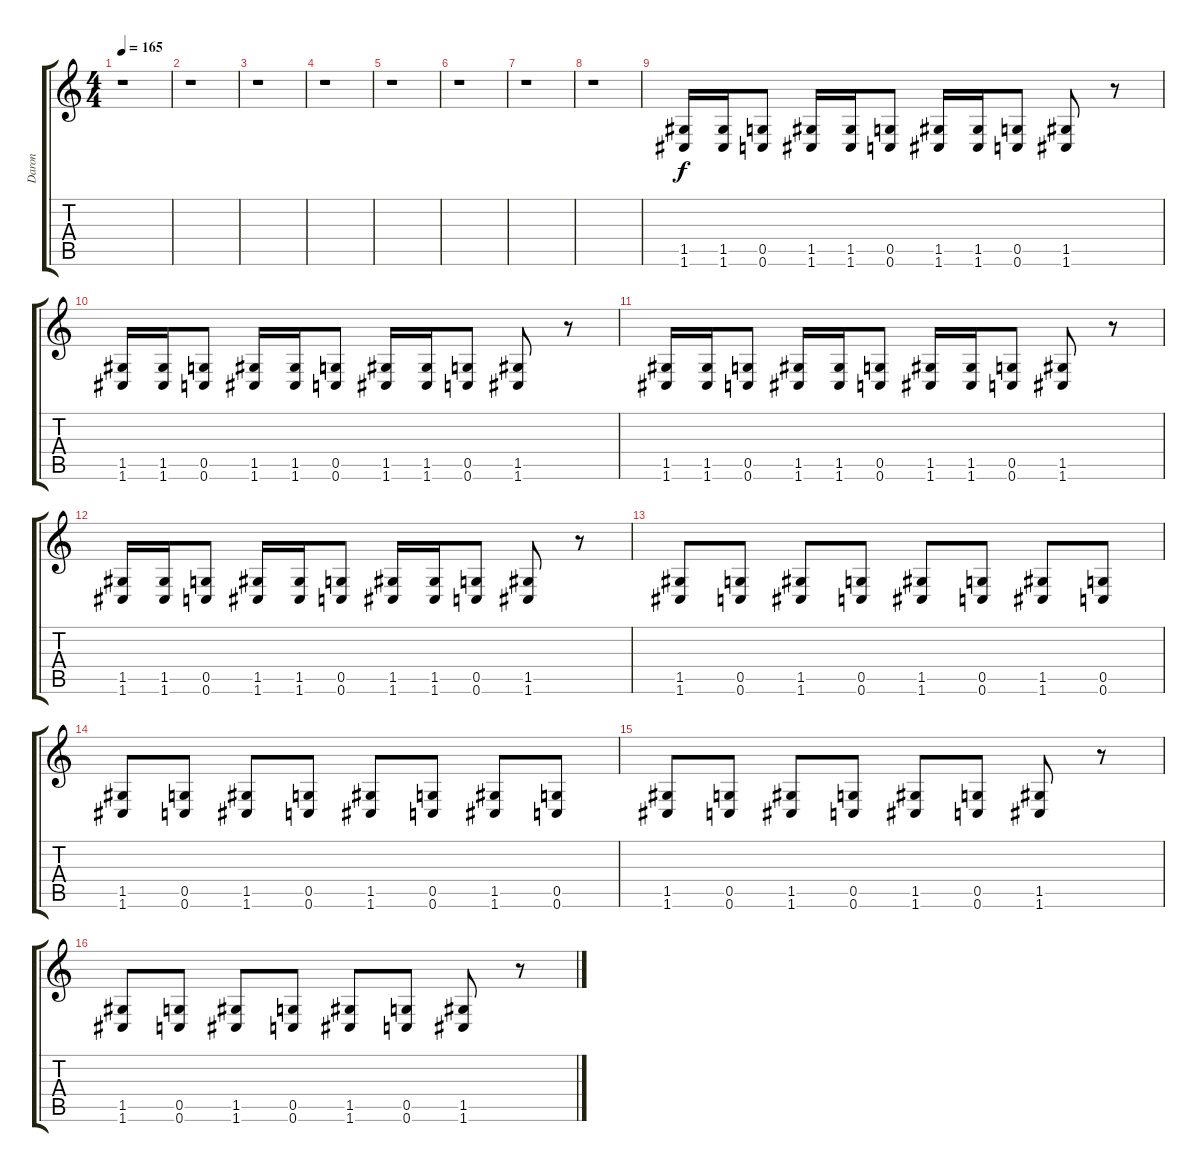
\track ("Daron" "Daron") {instrument distortionguitar}
\staff {score tabs}
\tuning (D4 A3 F3 C3 G2 C2) {hide}
\ts (4 4)
\tempo 165
\clef g2
\ks c
r.1{dy f} |
r.1 |
r.1 |
r.1 |
r.1 |
r.1 |
r.1 |
r.1 |
(1.5 1.6).16 (1.5 1.6).16 (0.5 0.6).8 (1.5 1.6).16 (1.5 1.6).16 (0.5 0.6).8 (1.5 1.6).16 (1.5 1.6).16 (0.5 0.6).8 (1.5 1.6).8 r.8 |
(1.5 1.6).16 (1.5 1.6).16 (0.5 0.6).8 (1.5 1.6).16 (1.5 1.6).16 (0.5 0.6).8 (1.5 1.6).16 (1.5 1.6).16 (0.5 0.6).8 (1.5 1.6).8 r.8 |
(1.5 1.6).16 (1.5 1.6).16 (0.5 0.6).8 (1.5 1.6).16 (1.5 1.6).16 (0.5 0.6).8 (1.5 1.6).16 (1.5 1.6).16 (0.5 0.6).8 (1.5 1.6).8 r.8 |
(1.5 1.6).16 (1.5 1.6).16 (0.5 0.6).8 (1.5 1.6).16 (1.5 1.6).16 (0.5 0.6).8 (1.5 1.6).16 (1.5 1.6).16 (0.5 0.6).8 (1.5 1.6).8 r.8 |
(1.5 1.6).8 (0.5 0.6).8 (1.5 1.6).8 (0.5 0.6).8 (1.5 1.6).8 (0.5 0.6).8 (1.5 1.6).8 (0.5 0.6).8 |
(1.5 1.6).8 (0.5 0.6).8 (1.5 1.6).8 (0.5 0.6).8 (1.5 1.6).8 (0.5 0.6).8 (1.5 1.6).8 (0.5 0.6).8 |
(1.5 1.6).8 (0.5 0.6).8 (1.5 1.6).8 (0.5 0.6).8 (1.5 1.6).8 (0.5 0.6).8 (1.5 1.6).8 r.8 |
(1.5 1.6).8 (0.5 0.6).8 (1.5 1.6).8 (0.5 0.6).8 (1.5 1.6).8 (0.5 0.6).8 (1.5 1.6).8 r.8
